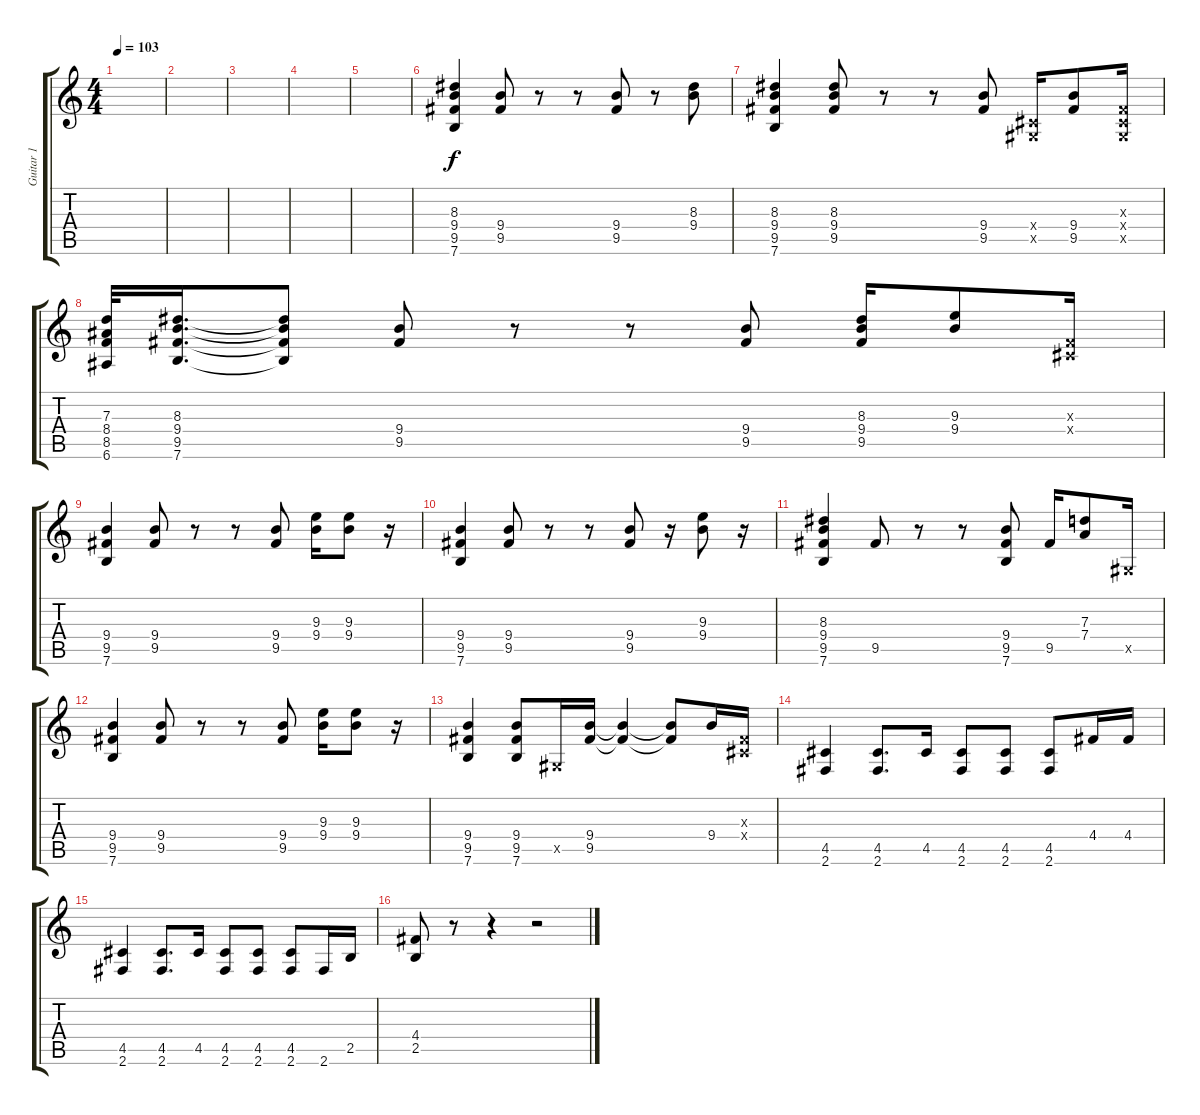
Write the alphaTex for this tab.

\track ("Guitar 1" "Guitar 1") {instrument distortionguitar}
\staff {score tabs}
\tuning (E4 B3 G3 D3 A2 E2) {hide}
\ts (4 4)
\tempo 103
\clef g2
\ks c
|
|
|
|
|
(8.3 9.4 9.5 7.6).4 (9.4 9.5).8 r.8 r.8 (9.4 9.5).8 r.8 (8.3 9.4).8 |
(8.3 9.4 9.5 7.6).4 (8.3 9.4 9.5).8 r.8 r.8 (9.4 9.5).8 (-1.4{x} -1.5{x}).16 (9.4 9.5).8 (-1.3{x} -1.4{x} -1.5{x}).16 |
(7.3 8.4 8.5 6.6).32 (8.3 9.4 9.5 7.6).16{d} (8.3{t} 9.4{t} 9.5{t} 7.6{t}).8 (9.4 9.5).8 r.8 r.8 (9.4 9.5).8 (8.3 9.4 9.5).16 (9.3 9.4).8 (-1.3{x} -1.4{x}).16 |
(9.4 9.5 7.6).4 (9.4 9.5).8 r.8 r.8 (9.4 9.5).8 (9.3 9.4).16 (9.3 9.4).8 r.16 |
(9.4 9.5 7.6).4 (9.4 9.5).8 r.8 r.8 (9.4 9.5).8 r.16 (9.3 9.4).8 r.16 |
(8.3 9.4 9.5 7.6).4 9.5.8 r.8 r.8 (9.4 9.5 7.6).8 9.5.16 (7.3 7.4).8 -1.5{x}.16 |
(9.4 9.5 7.6).4 (9.4 9.5).8 r.8 r.8 (9.4 9.5).8 (9.3 9.4).16 (9.3 9.4).8 r.16 |
(9.4 9.5 7.6).4 (9.4 9.5 7.6).8 -1.5{x}.16 (9.4 9.5).16 (9.4{t} 9.5{t}).4 (9.4{t} 9.5{t}).8 9.4.16 (-1.3{x} -1.4{x}).16 |
(4.5 2.6).4 (4.5 2.6).8{d} 4.5.16 (4.5 2.6).8 (4.5 2.6).8 (4.5 2.6).8 4.4.16 4.4.16 |
(4.5 2.6).4 (4.5 2.6).8{d} 4.5.16 (4.5 2.6).8 (4.5 2.6).8 (4.5 2.6).8 2.6.16 2.5.16 |
(4.4 2.5).8 r.8 r.4 r.2
